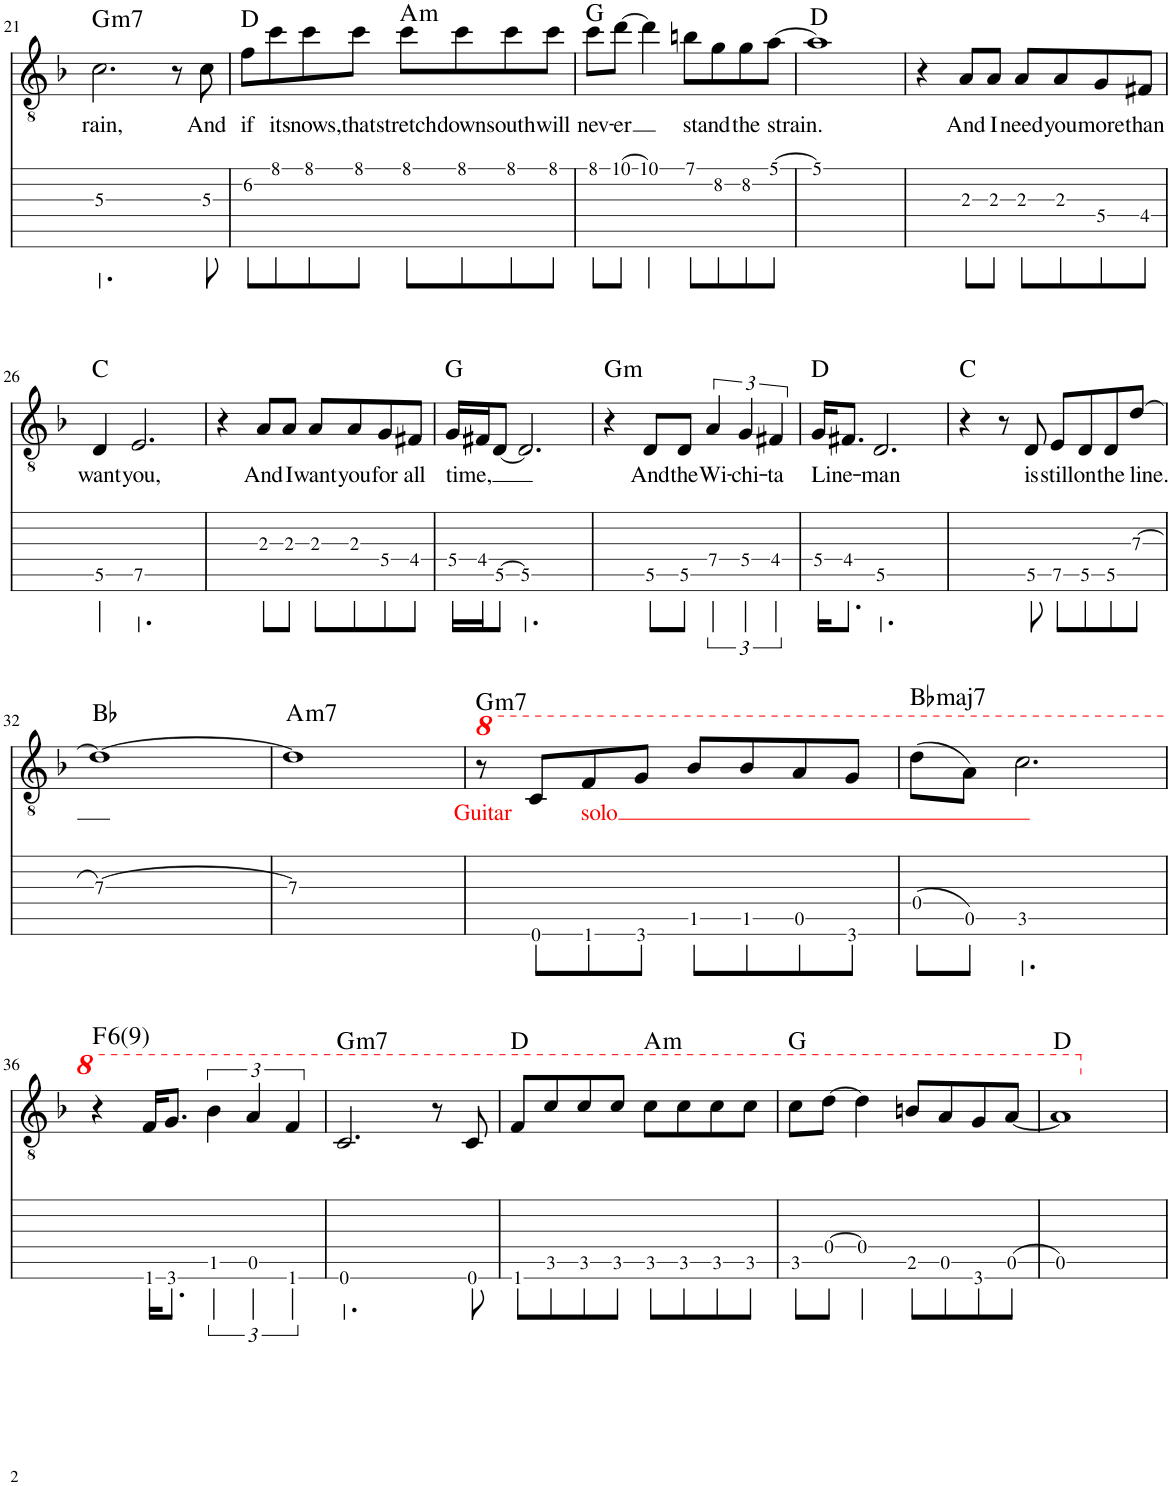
**kern	**kern	**text	**harte
*part1	*part1	*part1	*part1
*staff2	*staff1	*staff1	*
*I"Electric Guitar	*	*	*
*I'El. Guit.	*	*	*
!!LO:PB:g=z
*	*clefGv2	*	*
*k[b-]	*k[b-]	*	*
*M4/4	*M4/4	*	*
=21	=21	=21	=21
!	!	!LO:LY:b	!LO:H:kt=m7
2.c\	2.c\	rain,	G:min7
8r	8r	.	.
!	!	!LO:LY:b	!
8c\	8c\	And	.
=22	=22	=22	=22
!	!	!LO:LY:b	!
8f\L	8f\L	if	D:maj
!	!	!LO:LY:b	!
8cc\	8cc\	it	.
!	!	!LO:LY:b	!
8cc\	8cc\	snows,	.
!	!	!LO:LY:b	!
8cc\J	8cc\J	that	.
!	!	!LO:LY:b	!LO:H:kt=m
8cc\L	8cc\L	stretch	A:min
!	!	!LO:LY:b	!
8cc\	8cc\	down	.
!	!	!LO:LY:b	!
8cc\	8cc\	south	.
!	!	!LO:LY:b	!
8cc\J	8cc\J	will	.
=23	=23	=23	=23
!	!	!LO:LY:b	!
8cc\L	8cc\L	nev-	G:maj
!	!	!LO:LY:b	!
[8dd\J	[8dd\J	-er	.
4dd\]	4dd\]	.	.
!	!	!LO:LY:b	!
8b\L	8bn\L	stand	.
8g\	8g\	.	.
!	!	!LO:LY:b	!
8g\	8g\	the	.
!	!	!LO:LY:b	!
[8a\J	[8a\J	strain.	.
=24	=24	=24	=24
1a]	1a]	.	D:maj
=25	=25	=25	=25
4r	4r	.	.
!	!	!LO:LY:b	!
8A\L	8A/L	And	.
!	!	!LO:LY:b	!
8A\J	8A/J	I	.
!	!	!LO:LY:b	!
8A\L	8A/L	need	.
!	!	!LO:LY:b	!
8A\	8A/	you	.
!	!	!LO:LY:b	!
8G\	8G/	more	.
!	!	!LO:LY:b	!
8F#X\J	8F#X/J	than	.
!!LO:LB:g=z
=26	=26	=26	=26
!	!	!LO:LY:b	!
4D\	4D/	want	C:maj
!	!	!LO:LY:b	!
2.E\	2.E/	you,	.
=27	=27	=27	=27
4r	4r	.	.
!	!	!LO:LY:b	!
8A\L	8A/L	And	.
!	!	!LO:LY:b	!
8A\J	8A/J	I	.
!	!	!LO:LY:b	!
8A\L	8A/L	want	.
!	!	!LO:LY:b	!
8A\	8A/	you	.
!	!	!LO:LY:b	!
8G\	8G/	for	.
!	!	!LO:LY:b	!
8F#X\J	8F#X/J	all	.
=28	=28	=28	=28
!	!	!LO:LY:b	!
16G\LL	16G/LL	time,	G:maj
16F#X\J	16F#X/J	.	.
[8D\J	[8D/J	.	.
2.D\]	2.D/]	.	.
=29	=29	=29	=29
!	!	!	!LO:H:kt=m
4r	4r	.	G:min
!	!	!LO:LY:b	!
8D\L	8D/L	And	.
!	!	!LO:LY:b	!
8D\J	8D/J	the	.
!	!	!LO:LY:b	!
6A\	6A/	Wi-	.
!	!	!LO:LY:b	!
6G\	6G/	-chi-	.
!	!	!LO:LY:b	!
6F#X\	6F#X/	-ta	.
=30	=30	=30	=30
!	!	!LO:LY:b	!
16G\KL	16G/KL	Line-	D:maj
8.F#X\J	8.F#X/J	.	.
!	!	!LO:LY:b	!
2.D\	2.D/	-man	.
=31	=31	=31	=31
4r	4r	.	C:maj
8r	8r	.	.
!	!	!LO:LY:b	!
8D\	8D/	is	.
!	!	!LO:LY:b	!
8E\L	8E/L	still	.
!	!	!LO:LY:b	!
8D\	8D/	on	.
!	!	!LO:LY:b	!
8D\	8D/	the	.
!	!	!LO:LY:b	!
[8d\J	[8d/J	line.	.
!!LO:LB:g=z
=32	=32	=32	=32
1d_	1d_	.	Bb:maj
=33	=33	=33	=33
!	!	!	!LO:H:kt=m7
1d]	1d]	.	A:min7
=34	=34	=34	=34
*	*8ba	*	*
!	!	!LO:LY:b:color=#FF0000	!LO:H:kt=m7
8r	8r	Guitar	G:min7
8CC\L	8CC/L	.	.
!	!	!LO:LY:b:color=#FF0000	!
8FF\	8FF/	solo	.
8GG\J	8GG/J	.	.
8BB-\L	8BB-/L	.	.
8BB-\	8BB-/	.	.
8AA\	8AA/	.	.
8GG\J	8GG/J	.	.
=35	=35	=35	=35
!	!	!	!LO:H:kt=maj7
8D\L	(8D\L	.	Bb:maj7
8AA\J	8AA\J)	.	.
2.C\	2.C\	.	.
!!LO:LB:g=z
=36	=36	=36	=36
!	!	!	!LO:H:kt=6
4r	4r	.	F:maj6(9)
16FF\KL	16FF/KL	.	.
8.GG\J	8.GG/J	.	.
6BB-\	6BB-\	.	.
6AA\	6AA/	.	.
6FF\	6FF/	.	.
=37	=37	=37	=37
!	!	!	!LO:H:kt=m7
2.CC\	2.CC/	.	G:min7
8r	8r	.	.
8CC\	8CC/	.	.
=38	=38	=38	=38
8FF\L	8FF/L	.	D:maj
8C\	8C/	.	.
8C\	8C/	.	.
8C\J	8C/J	.	.
!	!	!	!LO:H:kt=m
8C\L	8C\L	.	A:min
8C\	8C\	.	.
8C\	8C\	.	.
8C\J	8C\J	.	.
=39	=39	=39	=39
8C\L	8C\L	.	G:maj
[8D\J	[8D\J	.	.
4D\]	4D\]	.	.
8BBn\L	8BBn/L	.	.
8AA\	8AA/	.	.
8GG\	8GG/	.	.
[8AA\J	[8AA/J	.	.
=40	=40	=40	=40
1AA]	1AA]	.	D:maj
*	*X8ba	*	*
=	=	=	=
*-	*-	*-	*-
